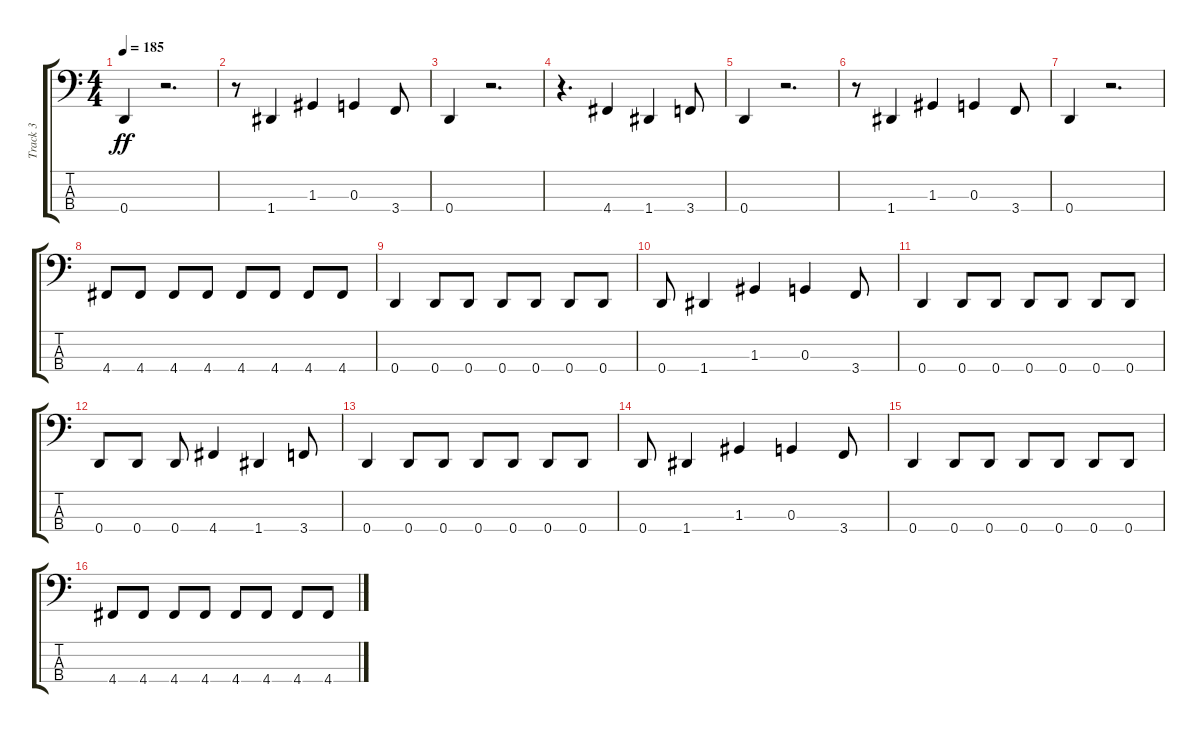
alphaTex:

\track ("Track 3" "Track 3") {instrument electricbassfinger}
\staff {score tabs}
\tuning (F2 C2 G1 D1) {hide}
\ts (4 4)
\tempo 185
\clef f4
\ks c
0.4.4{dy ff instrument electricbassfinger} r.2{d} |
r.8 1.4.4 1.3.4 0.3.4 3.4.8 |
0.4.4 r.2{d} |
r.4{d} 4.4.4 1.4.4 3.4.8 |
0.4.4 r.2{d} |
r.8 1.4.4 1.3.4 0.3.4 3.4.8 |
0.4.4 r.2{d} |
4.4.8 4.4.8 4.4.8 4.4.8 4.4.8 4.4.8 4.4.8 4.4.8 |
0.4.4 0.4.8 0.4.8 0.4.8 0.4.8 0.4.8 0.4.8 |
0.4.8 1.4.4 1.3.4 0.3.4 3.4.8 |
0.4.4 0.4.8 0.4.8 0.4.8 0.4.8 0.4.8 0.4.8 |
0.4.8 0.4.8 0.4.8 4.4.4 1.4.4 3.4.8 |
0.4.4 0.4.8 0.4.8 0.4.8 0.4.8 0.4.8 0.4.8 |
0.4.8 1.4.4 1.3.4 0.3.4 3.4.8 |
0.4.4 0.4.8 0.4.8 0.4.8 0.4.8 0.4.8 0.4.8 |
4.4.8 4.4.8 4.4.8 4.4.8 4.4.8 4.4.8 4.4.8 4.4.8
